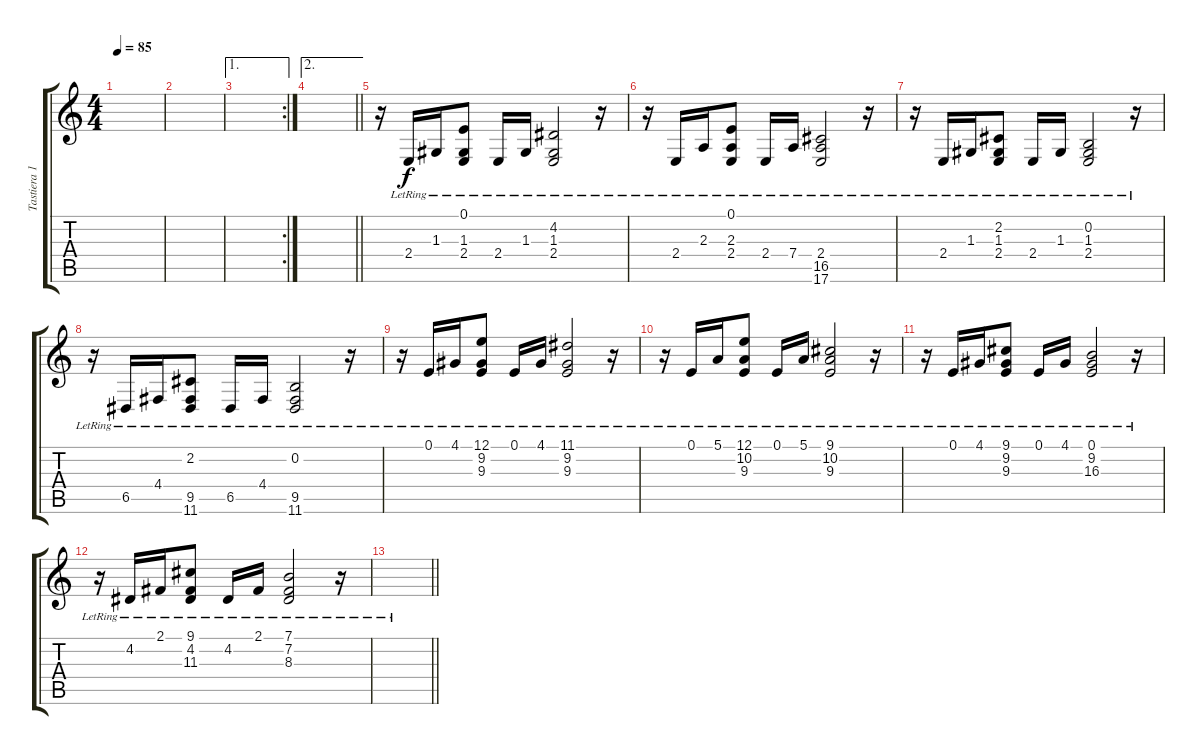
\track ("Tastiera 1" "Tastiera 1") {instrument lead1square}
\staff {score tabs}
\tuning (E4 B3 G3 D3 A2 E2) {hide}
\ts (4 4)
\tempo 85
\clef g2
\ks c
|
|
\ae 1
\rc 2
|
\ae 2
\barLineRight lightlight
|
r.16{instrument acousticgrandpiano} 2.4{lr}.16 1.3{lr}.16 (0.1{lr} 1.3{lr} 2.4{lr}).8 2.4{lr}.16 1.3{lr}.16 (4.2{lr} 1.3{lr} 2.4{lr}).2 r.16 |
r.16{instrument acousticgrandpiano} 2.4{lr}.16 2.3{lr}.16 (0.1{lr} 2.3{lr} 2.4{lr}).8 2.4{lr}.16 7.4{lr}.16 (2.4{lr} 16.5{lr} 17.6{lr}).2 r.16 |
r.16{instrument acousticgrandpiano} 2.4{lr}.16 1.3{lr}.16 (2.2{lr} 1.3{lr} 2.4{lr}).8 2.4{lr}.16 1.3{lr}.16 (0.2{lr} 1.3{lr} 2.4{lr}).2 r.16 |
r.16{instrument acousticgrandpiano} 6.5{lr}.16 4.4{lr}.16 (2.2{lr} 9.5{lr} 11.6{lr}).8 6.5{lr}.16 4.4{lr}.16 (0.2{lr} 9.5{lr} 11.6{lr}).2 r.16 |
r.16 0.1{lr}.16 4.1{lr}.16 (12.1{lr} 9.2{lr} 9.3{lr}).8 0.1{lr}.16 4.1{lr}.16 (11.1{lr} 9.2{lr} 9.3{lr}).2 r.16 |
r.16 0.1{lr}.16 5.1{lr}.16 (12.1{lr} 10.2{lr} 9.3{lr}).8 0.1{lr}.16 5.1{lr}.16 (9.1{lr} 10.2{lr} 9.3{lr}).2 r.16 |
r.16 0.1{lr}.16 4.1{lr}.16 (9.1{lr} 9.2{lr} 9.3{lr}).8 0.1{lr}.16 4.1{lr}.16 (0.1{lr} 9.2{lr} 16.3{lr}).2 r.16 |
r.16 4.2{lr}.16 2.1{lr}.16 (9.1{lr} 4.2{lr} 11.3{lr}).8 4.2{lr}.16 2.1{lr}.16 (7.1{lr} 7.2{lr} 8.3{lr}).2 r.16 |
\barLineRight lightlight
